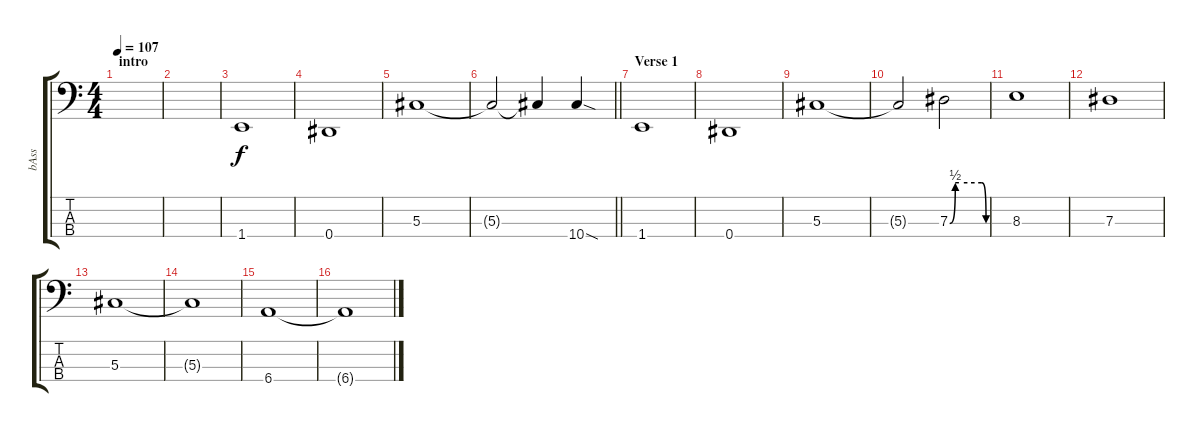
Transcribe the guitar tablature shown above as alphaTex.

\track ("bAss" "bAss") {instrument electricbasspick}
\staff {score tabs}
\tuning (Gb2 Db2 Ab1 Eb1) {hide}
\ts (4 4)
\section ("" "intro")
\tempo 107
\clef f4
\ks c
|
|
1.4.1 |
0.4.1 |
5.3.1 |
\barLineRight lightlight
5.3{t}.2 5.3{t}.4 10.4{sod}.4 |
\section ("" "Verse 1")
1.4.1 |
0.4.1 |
5.3.1 |
5.3{t}.2 7.3{be (custom 0 0 9 2 15 2 53 2 60 0)}.2 |
8.3.1 |
7.3.1 |
5.3.1 |
5.3{t}.1 |
6.4.1 |
6.4{t}.1
